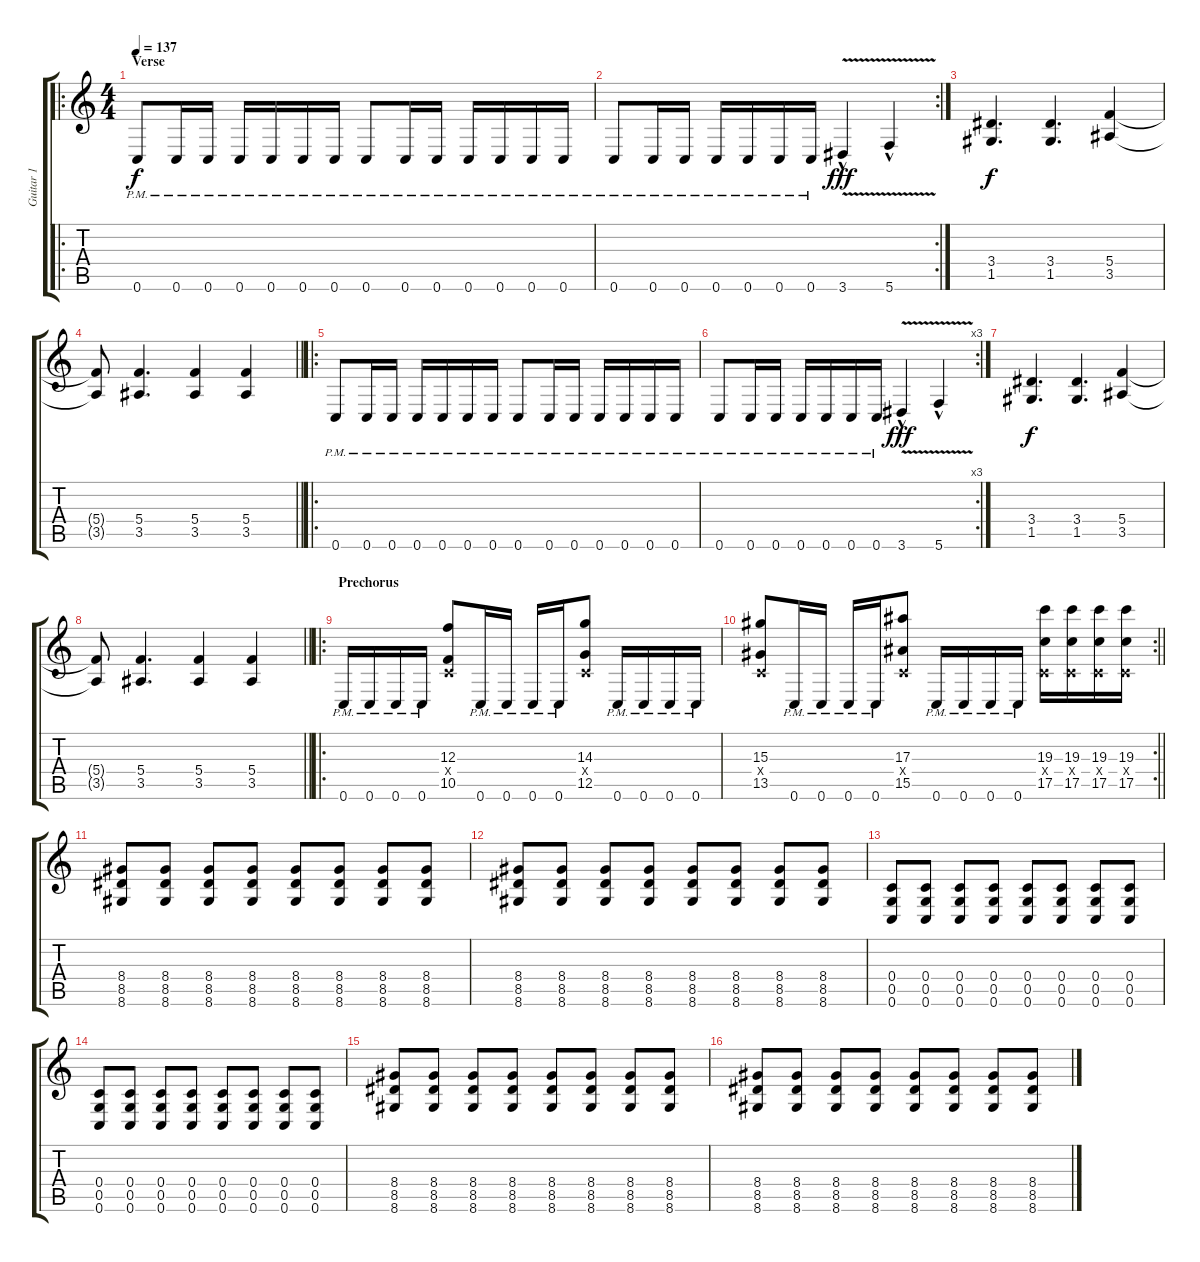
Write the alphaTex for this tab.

\track ("Guitar 1" "Guitar 1") {instrument overdrivenguitar}
\staff {score tabs}
\tuning (D4 A3 F3 C3 G2 C2) {hide}
\ro
\ts (4 4)
\section ("" "Verse")
\tempo 137
\clef g2
\ks c
0.6{pm}.8{dy f} 0.6{pm}.16 0.6{pm}.16 0.6{pm}.16 0.6{pm}.16 0.6{pm}.16 0.6{pm}.16 0.6{pm}.8 0.6{pm}.16 0.6{pm}.16 0.6{pm}.16 0.6{pm}.16 0.6{pm}.16 0.6{pm}.16 |
\rc 2
0.6{pm}.8 0.6{pm}.16 0.6{pm}.16 0.6{pm}.16 0.6{pm}.16 0.6{pm}.16 0.6{pm}.16 3.6{v hac}.4{dy fff} 5.6{v hac}.4 |
(3.4 1.5).4{d dy f balance 8} (3.4 1.5).4{d} (5.4 3.5).4 |
\barLineRight lightlight
(5.4{t} 3.5{t}).8 (5.4 3.5).4{d} (5.4 3.5).4 (5.4 3.5).4 |
\ro
0.6{pm}.8 0.6{pm}.16 0.6{pm}.16 0.6{pm}.16 0.6{pm}.16 0.6{pm}.16 0.6{pm}.16 0.6{pm}.8 0.6{pm}.16 0.6{pm}.16 0.6{pm}.16 0.6{pm}.16 0.6{pm}.16 0.6{pm}.16 |
\rc 3
0.6{pm}.8 0.6{pm}.16 0.6{pm}.16 0.6{pm}.16 0.6{pm}.16 0.6{pm}.16 0.6{pm}.16 3.6{v hac}.4{dy fff} 5.6{v hac}.4 |
(3.4 1.5).4{d dy f balance 8} (3.4 1.5).4{d} (5.4 3.5).4 |
\barLineRight lightlight
(5.4{t} 3.5{t}).8 (5.4 3.5).4{d} (5.4 3.5).4 (5.4 3.5).4 |
\ro
\section ("" "Prechorus")
0.6{pm}.16 0.6{pm}.16 0.6{pm}.16 0.6{pm}.16 (12.3 0.4{x} 10.5).8 0.6{pm}.16 0.6{pm}.16 0.6{pm}.16 0.6{pm}.16 (14.3 0.4{x} 12.5).8 0.6{pm}.16 0.6{pm}.16 0.6{pm}.16 0.6{pm}.16 |
\rc 2
\barLineRight lightlight
(15.3 0.4{x} 13.5).8 0.6{pm}.16 0.6{pm}.16 0.6{pm}.16 0.6{pm}.16 (17.3 0.4{x} 15.5).8 0.6{pm}.16 0.6{pm}.16 0.6{pm}.16 0.6{pm}.16 (19.3 0.4{x} 17.5).16 (19.3 0.4{x} 17.5).16 (19.3 0.4{x} 17.5).16 (19.3 0.4{x} 17.5).16 |
(8.4 8.5 8.6).8 (8.4 8.5 8.6).8 (8.4 8.5 8.6).8 (8.4 8.5 8.6).8 (8.4 8.5 8.6).8 (8.4 8.5 8.6).8 (8.4 8.5 8.6).8 (8.4 8.5 8.6).8 |
(8.4 8.5 8.6).8 (8.4 8.5 8.6).8 (8.4 8.5 8.6).8 (8.4 8.5 8.6).8 (8.4 8.5 8.6).8 (8.4 8.5 8.6).8 (8.4 8.5 8.6).8 (8.4 8.5 8.6).8 |
(0.4 0.5 0.6).8 (0.4 0.5 0.6).8 (0.4 0.5 0.6).8 (0.4 0.5 0.6).8 (0.4 0.5 0.6).8 (0.4 0.5 0.6).8 (0.4 0.5 0.6).8 (0.4 0.5 0.6).8 |
(0.4 0.5 0.6).8 (0.4 0.5 0.6).8 (0.4 0.5 0.6).8 (0.4 0.5 0.6).8 (0.4 0.5 0.6).8 (0.4 0.5 0.6).8 (0.4 0.5 0.6).8 (0.4 0.5 0.6).8 |
(8.4 8.5 8.6).8 (8.4 8.5 8.6).8 (8.4 8.5 8.6).8 (8.4 8.5 8.6).8 (8.4 8.5 8.6).8 (8.4 8.5 8.6).8 (8.4 8.5 8.6).8 (8.4 8.5 8.6).8 |
(8.4 8.5 8.6).8 (8.4 8.5 8.6).8 (8.4 8.5 8.6).8 (8.4 8.5 8.6).8 (8.4 8.5 8.6).8 (8.4 8.5 8.6).8 (8.4 8.5 8.6).8 (8.4 8.5 8.6).8
